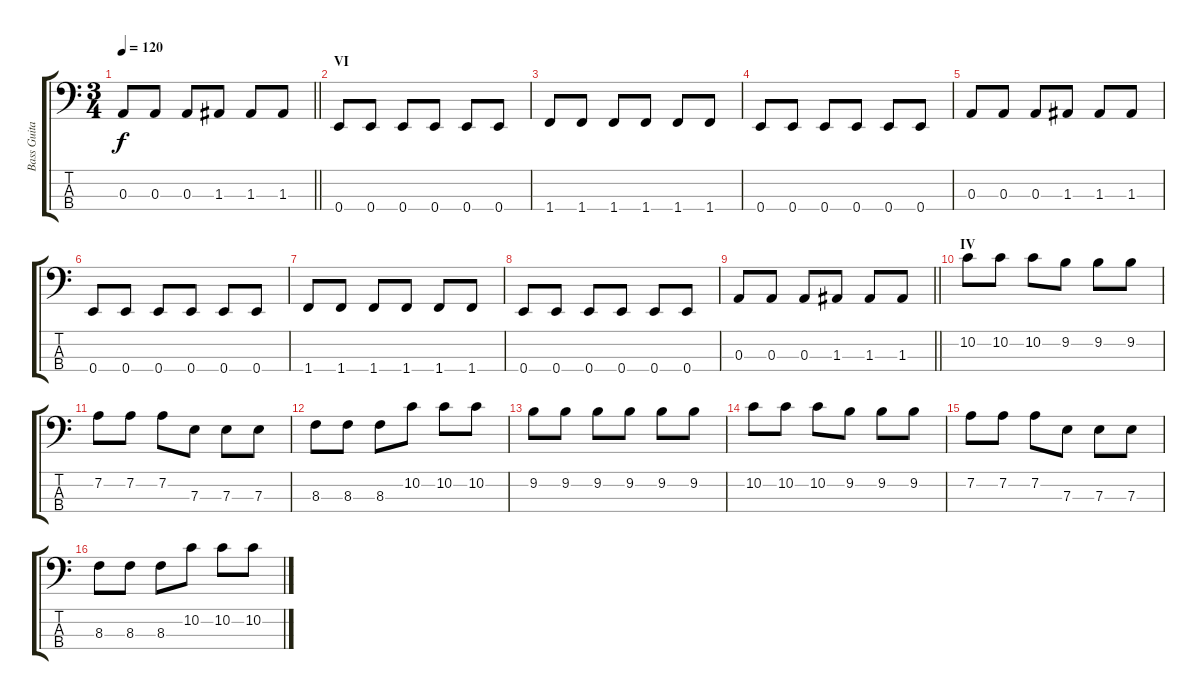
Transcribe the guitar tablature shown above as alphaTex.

\track ("Bass Guitar" "Bass Guita") {instrument electricbassfinger}
\staff {score tabs}
\tuning (G2 D2 A1 E1) {hide}
\ts (3 4)
\tempo 120
\clef f4
\barLineRight lightlight
\ks c
0.3.8{dy f} 0.3.8 0.3.8 1.3.8 1.3.8 1.3.8 |
\section ("" "VI")
0.4.8 0.4.8 0.4.8 0.4.8 0.4.8 0.4.8 |
1.4.8 1.4.8 1.4.8 1.4.8 1.4.8 1.4.8 |
0.4.8 0.4.8 0.4.8 0.4.8 0.4.8 0.4.8 |
0.3.8 0.3.8 0.3.8 1.3.8 1.3.8 1.3.8 |
0.4.8 0.4.8 0.4.8 0.4.8 0.4.8 0.4.8 |
1.4.8 1.4.8 1.4.8 1.4.8 1.4.8 1.4.8 |
0.4.8 0.4.8 0.4.8 0.4.8 0.4.8 0.4.8 |
\barLineRight lightlight
0.3.8 0.3.8 0.3.8 1.3.8 1.3.8 1.3.8 |
\section ("" "IV")
10.2.8 10.2.8 10.2.8 9.2.8 9.2.8 9.2.8 |
7.2.8 7.2.8 7.2.8 7.3.8 7.3.8 7.3.8 |
8.3.8 8.3.8 8.3.8 10.2.8 10.2.8 10.2.8 |
9.2.8 9.2.8 9.2.8 9.2.8 9.2.8 9.2.8 |
10.2.8 10.2.8 10.2.8 9.2.8 9.2.8 9.2.8 |
7.2.8 7.2.8 7.2.8 7.3.8 7.3.8 7.3.8 |
8.3.8 8.3.8 8.3.8 10.2.8 10.2.8 10.2.8
